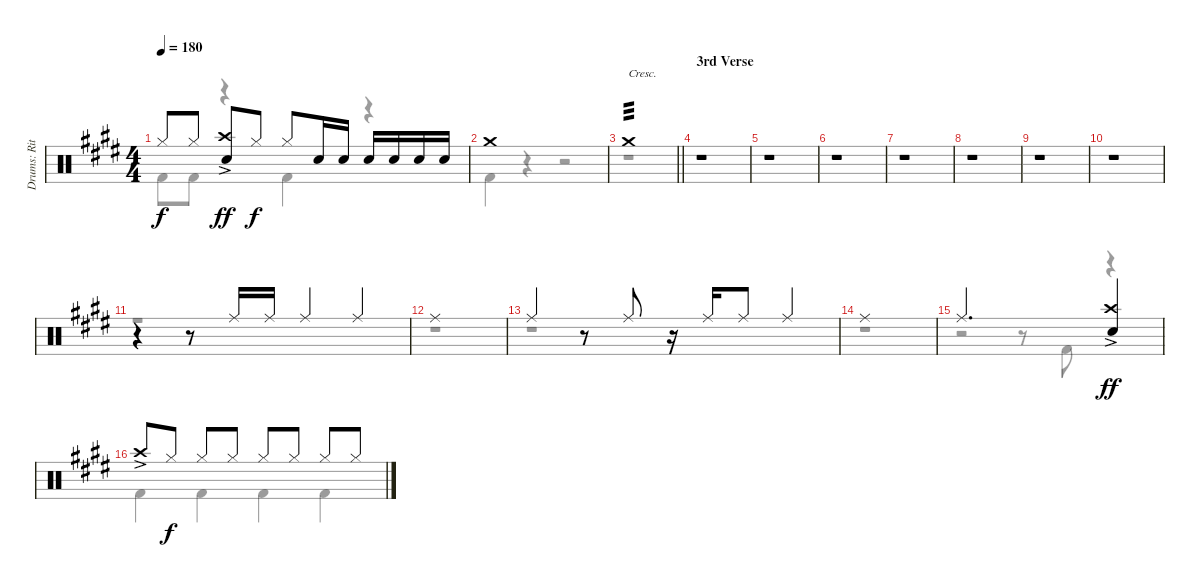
\track ("Drums: Ritsu Tainaka" "Drums: Rit") {instrument percussion}
\staff {score}
\articulation defaults
\voice
\ts (4 4)
\tempo 180
\clef neutral
\ks e "Hi-Hat (closed)".8{dy f} "Hi-Hat (closed)".8
("Crash high (hit)"{ac} "Electric Snare (hit)").8{dy ff} "Hi-Hat (closed)".8{dy f} "Hi-Hat (closed)".8 "Electric Snare (hit)".16 "Electric Snare (hit)".16 "Electric Snare (hit)".16 "Electric Snare (hit)".16 "Electric Snare (hit)".16 "Electric Snare (hit)".16 |
"Crash medium (hit)".1 |
\barLineRight lightlight "Crash medium (hit)".1{txt "Cresc." tp 3}
|
\section ("" "3rd Verse")
r.1 |
r.1 |
r.1 |
r.1 |
r.1 |
r.1 |
r.1 |
r.4 r.8 "Ride (middle)".16 "Ride (middle)".16 "Ride (middle)".4 "Ride (middle)".4 |
"Ride (middle)".1 |
"Ride (middle)".4 r.8 "Ride (middle)".8 r.16 "Ride (middle)".16 "Ride (middle)".8 "Ride (middle)".4 |
"Ride (middle)".1 |
"Ride (middle)".2{d} ("Crash high (hit)"{ac} "Electric Snare (hit)").4{dy ff} |
"Crash high (hit)"{ac}.8 "Hi-Hat (closed)".8{dy f} "Hi-Hat (closed)".8 "Hi-Hat (closed)".8 "Hi-Hat (closed)".8 "Hi-Hat (closed)".8 "Hi-Hat (closed)".8 "Hi-Hat (closed)".8
\voice
\clef neutral
\ottava regular
\simile none
\ks e "Kick (hit) 2".8{dy f} "Kick (hit) 2".8
r.4 "Kick (hit) 2".4 r.4 |
"Kick (hit) 2".4 r.4 r.2 |
\barLineRight lightlight
r.1 |
|
|
|
|
|
|
r.1 |
r.1 |
r.1 |
r.1 |
r.1 |
r.2 r.8 "Kick (hit) 2".8 r.4 |
"Kick (hit) 2".4 "Kick (hit) 2".4 "Kick (hit) 2".4 "Kick (hit) 2".4
